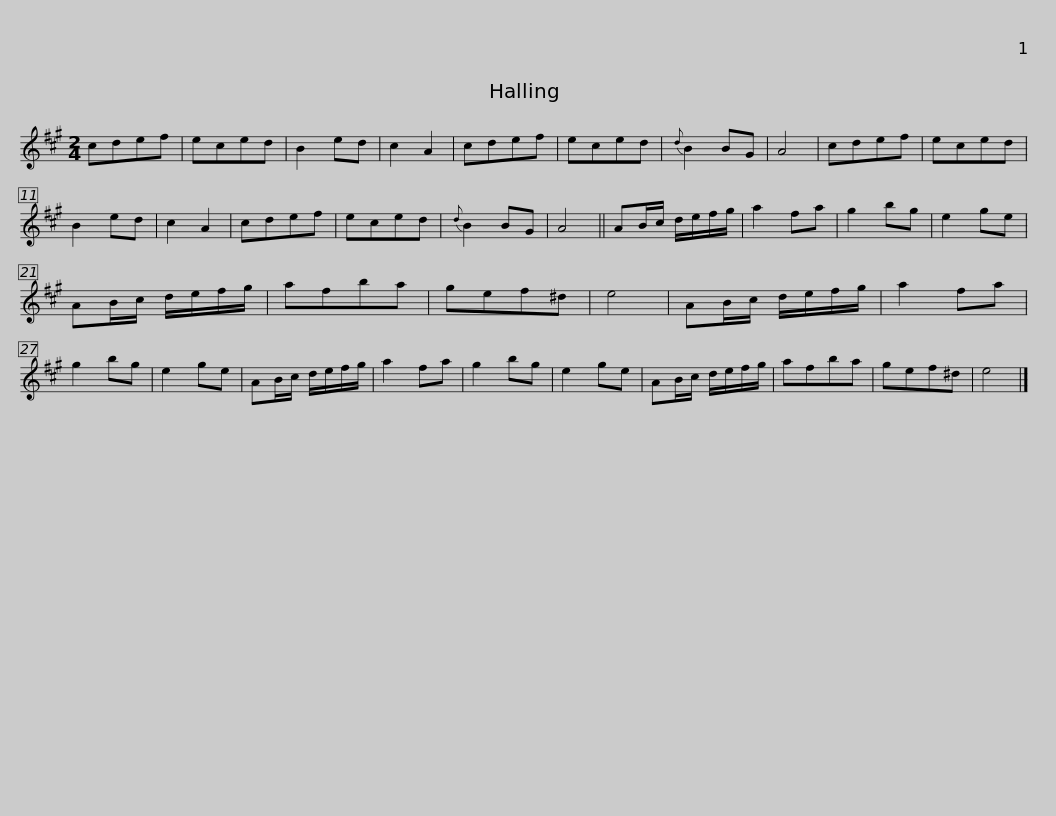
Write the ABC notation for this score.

X:1
L:1/8
M:2/4
I:linebreak $
K:A
V:1 treble
V:1
 cdef | eced | B2 ed | c2 A2 | cdef | %5
 eced |{d} B2 BG | A4 | cdef | eced | %10
 B2 ed | c2 A2 |$ cdef | eced |{d} B2 BG | %15
 A4 || AB/c/ d/e/f/g/ | a2 fa | g2 bg | e2 ge | %20
 AB/c/ d/e/f/g/ | afba |$ gef^d | e4 | AB/c/ d/e/f/g/ | %25
 a2 fa | g2 bg | e2 ge | AB/c/ d/e/f/g/ | a2 fa | %30
 g2 bg | e2 ge |$ AB/c/ d/e/f/g/ | afba | gef^d | %35
 e4 |] %36
